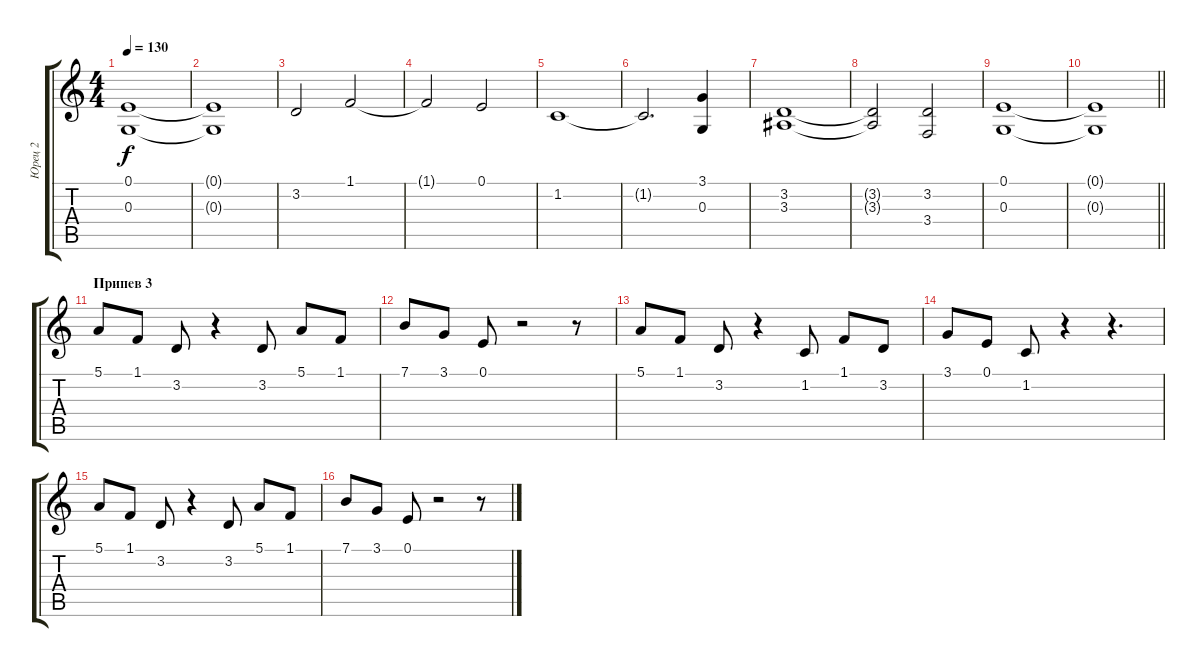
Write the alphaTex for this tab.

\track ("Юрец 2" "Юрец 2") {instrument stringensemble1}
\staff {score tabs}
\tuning (E4 B3 G3 D3 A2 E2) {hide}
\ts (4 4)
\tempo 130
\clef g2
\ks c
(0.1 0.3).1{dy f} |
(0.1{t} 0.3{t}).1 |
3.2.2 1.1.2 |
1.1{t}.2 0.1.2 |
1.2.1 |
1.2{t}.2{d} (3.1 0.3).4 |
(3.2 3.3).1 |
(3.2{t} 3.3{t}).2 (3.2 3.4).2 |
(0.1 0.3).1 |
\barLineRight lightlight
(0.1{t} 0.3{t}).1 |
\section ("" "Припев 3")
5.1.8 1.1.8 3.2.8 r.4 3.2.8 5.1.8 1.1.8 |
7.1.8 3.1.8 0.1.8 r.2 r.8 |
5.1.8 1.1.8 3.2.8 r.4 1.2.8 1.1.8 3.2.8 |
3.1.8 0.1.8 1.2.8 r.4 r.4{d} |
5.1.8 1.1.8 3.2.8 r.4 3.2.8 5.1.8 1.1.8 |
7.1.8 3.1.8 0.1.8 r.2 r.8
